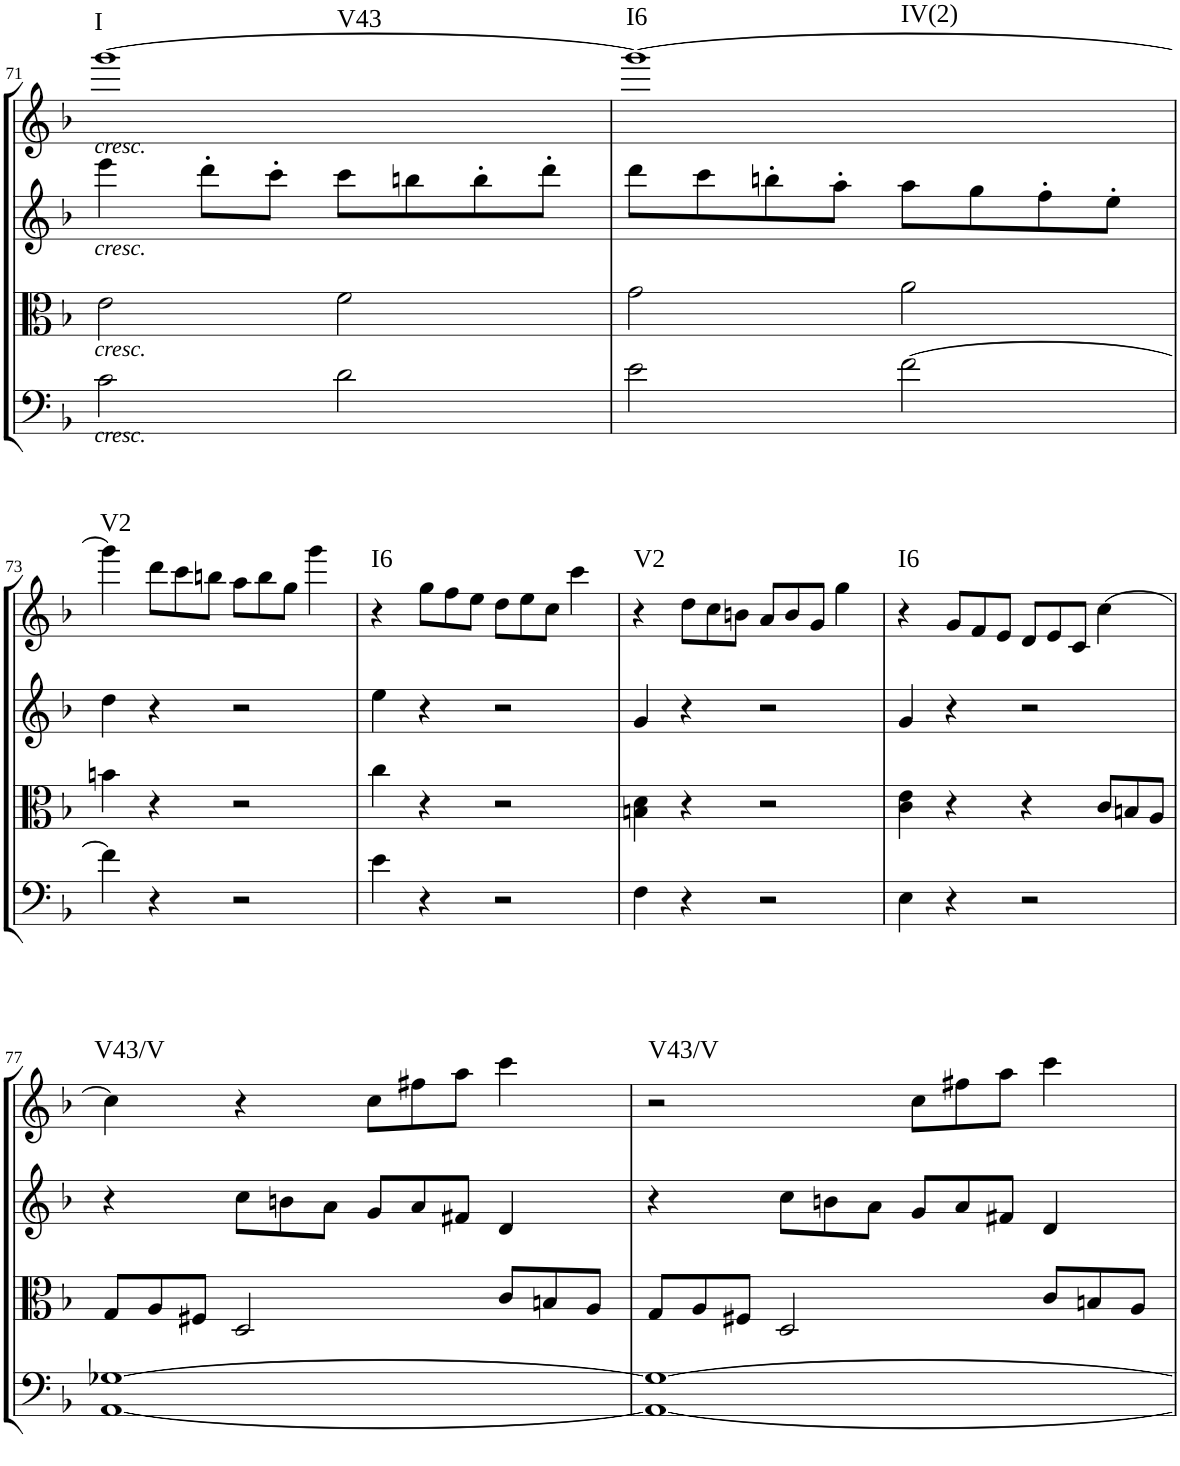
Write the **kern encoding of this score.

**kern	**kern	**kern	**kern	**harte
*part4	*part3	*part2	*part1	*part1
*staff4	*staff3	*staff2	*staff1	*
*I"Cello	*I"Viola	*I"2nd Violin	*I"1st Violin	*
*	*I'Vla	*I'Vln	*I'Vln	*
!!LO:PB:g=z
*clefF4	*clefC3	*clefG2	*clefG2	*
*k[b-]	*k[b-]	*k[b-]	*k[b-]	*
*M4/4	*M4/4	*M4/4	*M4/4	*
*met(c)	*met(c)	*met(c)	*met(c)	*
=71	=71	=71	=71	=71
!	!	!	!LO:TX:a:i:t=cresc.	!
!	!	!LO:TX:b:i:t=cresc.	!	!
!	!LO:TX:b:i:t=cresc.	!	!	!
!LO:TX:a:i:t=cresc.	!	!	!	!LO:H:n=1:kt=I
!	!	!	!	!LO:H:n=2:kt=V43
2c\	2e\	4eee\	[1ggg	N N
.	.	8ddd'\L	.	.
.	.	8ccc'\J	.	.
2d\	2f\	8ccc\L	.	.
.	.	8bbn\	.	.
.	.	8bb'\	.	.
.	.	8ddd'\J	.	.
=72	=72	=72	=72	=72
!	!	!	!	!LO:H:n=1:kt=I6
!	!	!	!	!LO:H:n=2:kt=IV(2)
2e\	2g\	8ddd\L	1ggg_	N N
.	.	8ccc\	.	.
.	.	8bbn'\	.	.
.	.	8aa'\J	.	.
[2f\	2a\	8aa\L	.	.
.	.	8gg\	.	.
.	.	8ff'\	.	.
.	.	8ee'\J	.	.
!!LO:LB:g=z
=73	=73	=73	=73	=73
!	!	!	!	!LO:H:kt=V2
4f\]	4bn\	4dd\	4ggg\]	N
*	*	*	*Xtuplet	*
4r	4r	4r	12ddd\L	.
.	.	.	12ccc\	.
.	.	.	12bbn\J	.
2r	2r	2r	12aa\L	.
.	.	.	12bb\	.
.	.	.	12gg\J	.
.	.	.	4ggg\	.
=74	=74	=74	=74	=74
!	!	!	!	!LO:H:kt=I6
4e\	4cc\	4ee\	4r	N
4r	4r	4r	12gg\L	.
.	.	.	12ff\	.
.	.	.	12ee\J	.
2r	2r	2r	12dd\L	.
.	.	.	12ee\	.
.	.	.	12cc\J	.
.	.	.	4ccc\	.
=75	=75	=75	=75	=75
!	!	!	!	!LO:H:kt=V2
4F\	4Bn\ 4d\	4g/	4r	N
4r	4r	4r	12dd\L	.
.	.	.	12cc\	.
.	.	.	12bn\J	.
2r	2r	2r	12a/L	.
.	.	.	12b/	.
.	.	.	12g/J	.
.	.	.	4gg\	.
=76	=76	=76	=76	=76
!	!	!	!	!LO:H:kt=I6
4E\	4c\ 4e\	4g/	4r	N
4r	4r	4r	12g/L	.
.	.	.	12f/	.
.	.	.	12e/J	.
2r	4r	2r	12d/L	.
.	.	.	12e/	.
.	.	.	12c/J	.
*	*Xtuplet	*	*	*
.	12c/L	.	[4cc\	.
.	12Bn/	.	.	.
.	12A/J	.	.	.
!!LO:LB:g=z
=77	=77	=77	=77	=77
!	!	!	!	!LO:H:kt=V43/V
[1AA [1G-X	12G/L	4r	4cc\]	N
.	12A/	.	.	.
.	12F#X/J	.	.	.
*	*	*Xtuplet	*	*
.	2D/	12cc\L	4r	.
.	.	12bn\	.	.
.	.	12a\J	.	.
.	.	12g/L	12cc\L	.
.	.	12a/	12ff#X\	.
.	.	12f#X/J	12aa\J	.
.	12c/L	4d/	4ccc\	.
.	12Bn/	.	.	.
.	12A/J	.	.	.
=78	=78	=78	=78	=78
!	!	!	!	!LO:H:kt=V43/V
1AA_ 1G-_	12G/L	4r	2r	N
.	12A/	.	.	.
.	12F#X/J	.	.	.
.	2D/	12cc\L	.	.
.	.	12bn\	.	.
.	.	12a\J	.	.
.	.	12g/L	12cc\L	.
.	.	12a/	12ff#X\	.
.	.	12f#X/J	12aa\J	.
.	12c/L	4d/	4ccc\	.
.	12Bn/	.	.	.
.	12A/J	.	.	.
=	=	=	=	=
*-	*-	*-	*-	*-
